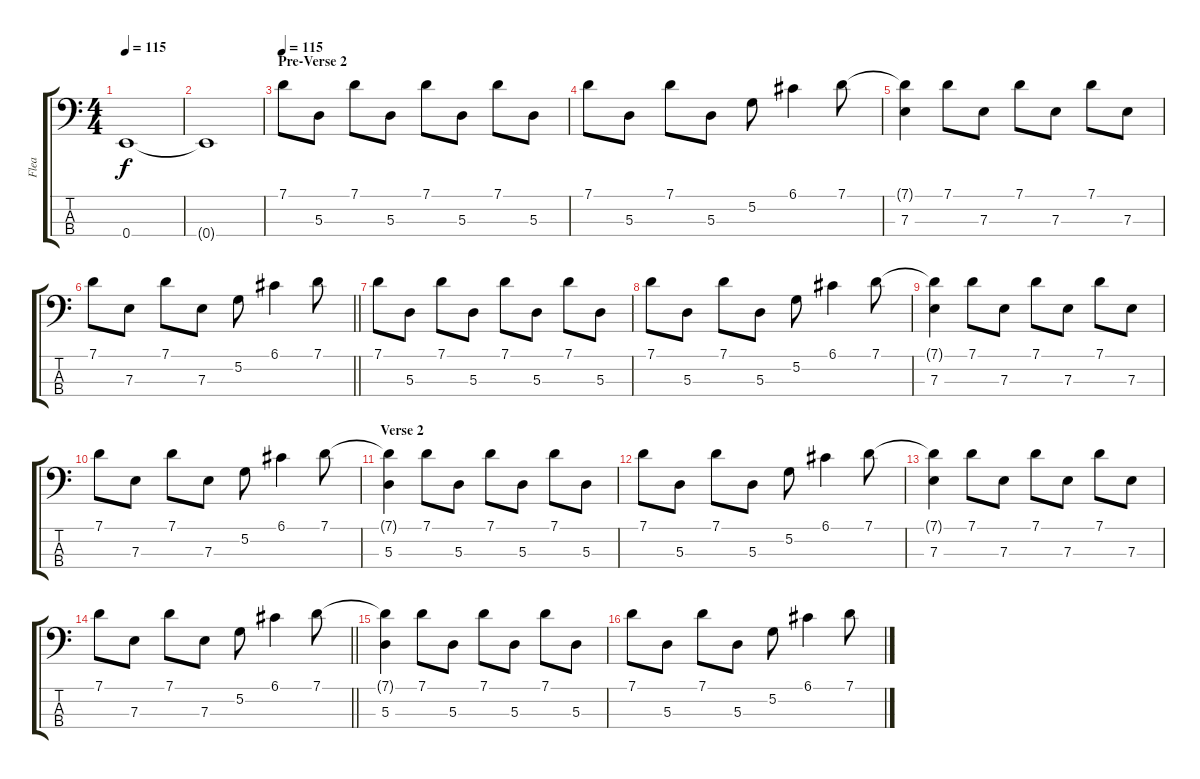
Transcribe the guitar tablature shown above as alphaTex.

\track ("Flea" "Flea") {instrument electricbassfinger}
\staff {score tabs}
\tuning (G2 D2 A1 E1) {hide}
\ts (4 4)
\tempo 115
\clef f4
\ks c
0.4.1{dy f} |
0.4{t}.1 |
\section ("" "Pre-Verse 2")
\tempo 115
7.1.8 5.3.8 7.1.8 5.3.8 7.1.8 5.3.8 7.1.8 5.3.8 |
7.1.8 5.3.8 7.1.8 5.3.8 5.2.8 6.1.4 7.1.8 |
(7.1{t} 7.3).4 7.1.8 7.3.8 7.1.8 7.3.8 7.1.8 7.3.8 |
\barLineRight lightlight
7.1.8 7.3.8 7.1.8 7.3.8 5.2.8 6.1.4 7.1.8 |
7.1.8 5.3.8 7.1.8 5.3.8 7.1.8 5.3.8 7.1.8 5.3.8 |
7.1.8 5.3.8 7.1.8 5.3.8 5.2.8 6.1.4 7.1.8 |
(7.1{t} 7.3).4 7.1.8 7.3.8 7.1.8 7.3.8 7.1.8 7.3.8 |
7.1.8 7.3.8 7.1.8 7.3.8 5.2.8 6.1.4 7.1.8 |
\section ("" "Verse 2")
(7.1{t} 5.3).4 7.1.8 5.3.8 7.1.8 5.3.8 7.1.8 5.3.8 |
7.1.8 5.3.8 7.1.8 5.3.8 5.2.8 6.1.4 7.1.8 |
(7.1{t} 7.3).4 7.1.8 7.3.8 7.1.8 7.3.8 7.1.8 7.3.8 |
\barLineRight lightlight
7.1.8 7.3.8 7.1.8 7.3.8 5.2.8 6.1.4 7.1.8 |
(7.1{t} 5.3).4 7.1.8 5.3.8 7.1.8 5.3.8 7.1.8 5.3.8 |
7.1.8 5.3.8 7.1.8 5.3.8 5.2.8 6.1.4 7.1.8
